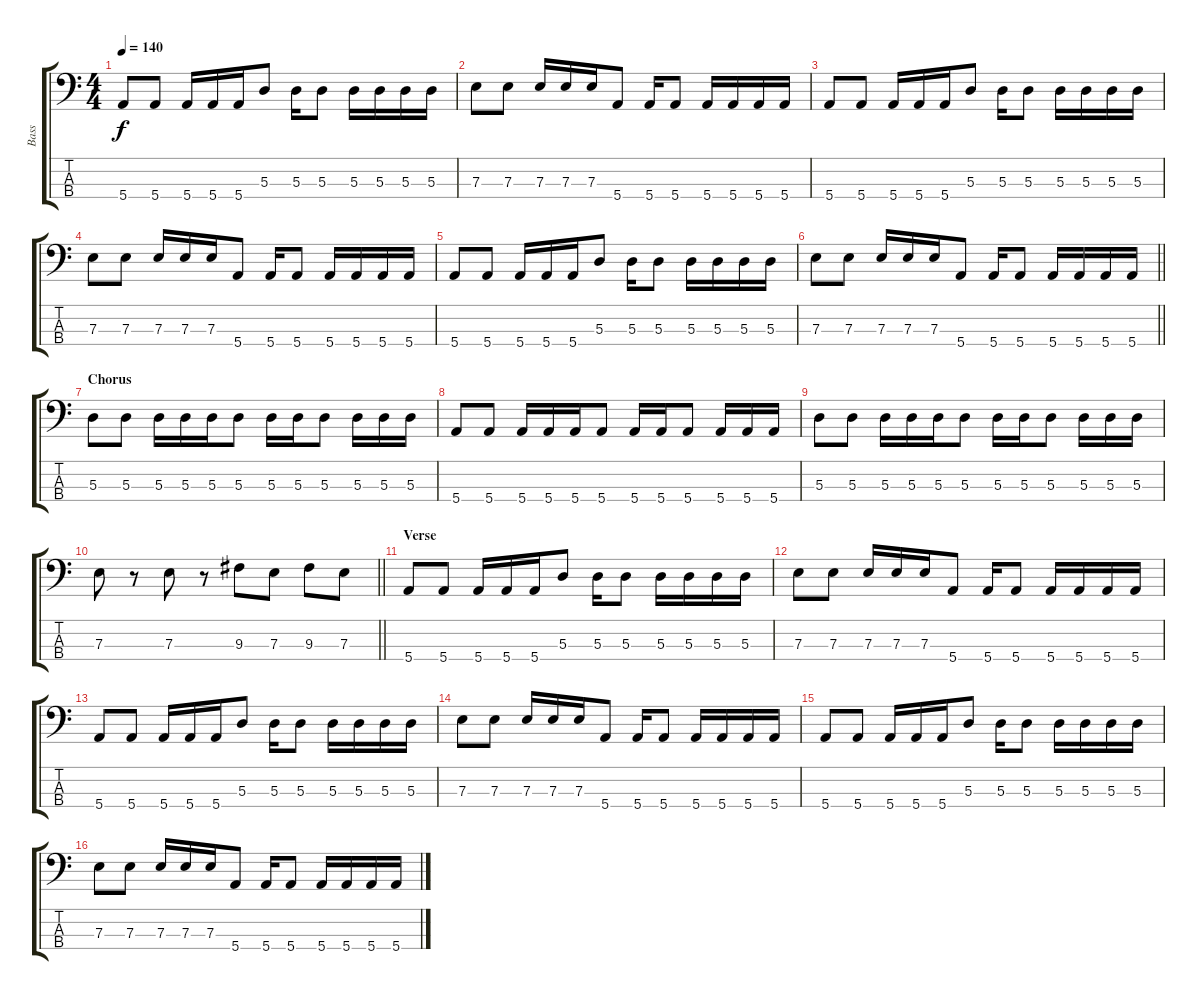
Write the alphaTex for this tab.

\track ("Bass" "Bass") {instrument electricbasspick}
\staff {score tabs}
\tuning (G2 D2 A1 E1) {hide}
\ts (4 4)
\tempo 140
\clef f4
\ks c
5.4.8{dy f} 5.4.8 5.4.16 5.4.16 5.4.16 5.3.8 5.3.16 5.3.8 5.3.16 5.3.16 5.3.16 5.3.16 |
7.3.8 7.3.8 7.3.16 7.3.16 7.3.16 5.4.8 5.4.16 5.4.8 5.4.16 5.4.16 5.4.16 5.4.16 |
5.4.8 5.4.8 5.4.16 5.4.16 5.4.16 5.3.8 5.3.16 5.3.8 5.3.16 5.3.16 5.3.16 5.3.16 |
7.3.8 7.3.8 7.3.16 7.3.16 7.3.16 5.4.8 5.4.16 5.4.8 5.4.16 5.4.16 5.4.16 5.4.16 |
5.4.8 5.4.8 5.4.16 5.4.16 5.4.16 5.3.8 5.3.16 5.3.8 5.3.16 5.3.16 5.3.16 5.3.16 |
\barLineRight lightlight
7.3.8 7.3.8 7.3.16 7.3.16 7.3.16 5.4.8 5.4.16 5.4.8 5.4.16 5.4.16 5.4.16 5.4.16 |
\section ("" "Chorus")
5.3.8 5.3.8 5.3.16 5.3.16 5.3.16 5.3.8 5.3.16 5.3.16 5.3.8 5.3.16 5.3.16 5.3.16 |
5.4.8 5.4.8 5.4.16 5.4.16 5.4.16 5.4.8 5.4.16 5.4.16 5.4.8 5.4.16 5.4.16 5.4.16 |
5.3.8 5.3.8 5.3.16 5.3.16 5.3.16 5.3.8 5.3.16 5.3.16 5.3.8 5.3.16 5.3.16 5.3.16 |
\barLineRight lightlight
7.3.8 r.8 7.3.8 r.8 9.3.8 7.3.8 9.3.8 7.3.8 |
\section ("" "Verse")
5.4.8 5.4.8 5.4.16 5.4.16 5.4.16 5.3.8 5.3.16 5.3.8 5.3.16 5.3.16 5.3.16 5.3.16 |
7.3.8 7.3.8 7.3.16 7.3.16 7.3.16 5.4.8 5.4.16 5.4.8 5.4.16 5.4.16 5.4.16 5.4.16 |
5.4.8 5.4.8 5.4.16 5.4.16 5.4.16 5.3.8 5.3.16 5.3.8 5.3.16 5.3.16 5.3.16 5.3.16 |
7.3.8 7.3.8 7.3.16 7.3.16 7.3.16 5.4.8 5.4.16 5.4.8 5.4.16 5.4.16 5.4.16 5.4.16 |
5.4.8 5.4.8 5.4.16 5.4.16 5.4.16 5.3.8 5.3.16 5.3.8 5.3.16 5.3.16 5.3.16 5.3.16 |
7.3.8 7.3.8 7.3.16 7.3.16 7.3.16 5.4.8 5.4.16 5.4.8 5.4.16 5.4.16 5.4.16 5.4.16
